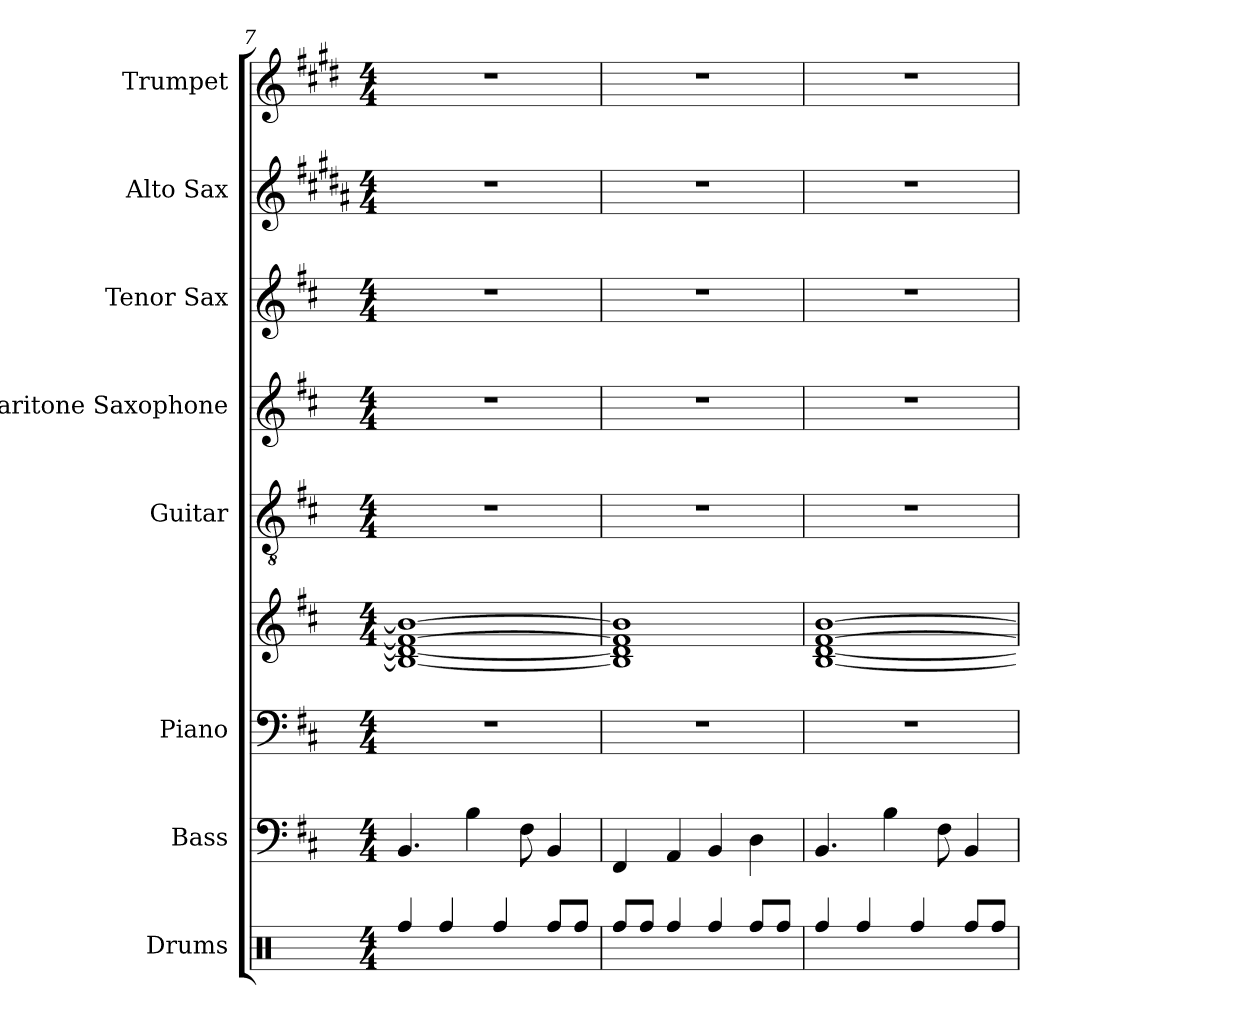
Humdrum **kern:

**kern	**kern	**kern	**kern	**kern	**kern	**kern	**kern	**kern
*part8	*part7	*part6	*part6	*part5	*part4	*part3	*part2	*part1
*staff9	*staff8	*staff7	*staff6	*staff5	*staff4	*staff3	*staff2	*staff1
*I"Drums	*I"Bass	*I"Piano	*	*I"Guitar	*I"Baritone Saxophone	*I"Tenor Sax	*I"Alto Sax	*I"Trumpet
*I'Drums	*I'Bass	*I'Piano	*	*I'Gtr.	*I'Bar. Sax.	*I'Tenor	*I'Alto	*I'Tpt.
!!LO:PB:g=z
*clefX	*clefF4	*clefF4	*clefG2	*clefGv2	*clefG2	*clefG2	*clefG2	*clefG2
*	*ITrd7c12	*	*	*	*ITrd12c21	*ITrd8c14	*ITrd5c9	*ITrd1c2
*k[]	*k[f#c#]	*k[f#c#]	*k[f#c#]	*k[f#c#]	*k[f#c#]	*k[f#c#]	*k[f#c#]	*k[f#c#]
*M4/4	*M4/4	*M4/4	*M4/4	*M4/4	*M4/4	*M4/4	*M4/4	*M4/4
=7	=7	=7	=7	=7	=7	=7	=7	=7
4Rff/	4.BBB/	1r	1B_ 1d_ 1f#_ 1b_	1r	1r	1r	1r	1r
4Rff/	.	.	.	.	.	.	.	.
.	4BB\	.	.	.	.	.	.	.
4Rff/	.	.	.	.	.	.	.	.
.	8FF#\	.	.	.	.	.	.	.
8Rff/L	4BBB/	.	.	.	.	.	.	.
8Rff/J	.	.	.	.	.	.	.	.
=8	=8	=8	=8	=8	=8	=8	=8	=8
8Rff/L	4FFF#/	1r	1B] 1d] 1f#] 1b]	1r	1r	1r	1r	1r
8Rff/J	.	.	.	.	.	.	.	.
4Rff/	4AAA/	.	.	.	.	.	.	.
4Rff/	4BBB/	.	.	.	.	.	.	.
8Rff/L	4DD\	.	.	.	.	.	.	.
8Rff/J	.	.	.	.	.	.	.	.
=9	=9	=9	=9	=9	=9	=9	=9	=9
4Rff/	4.BBB/	1r	[1B [1d [1f# [1b	1r	1r	1r	1r	1r
4Rff/	.	.	.	.	.	.	.	.
.	4BB\	.	.	.	.	.	.	.
4Rff/	.	.	.	.	.	.	.	.
.	8FF#\	.	.	.	.	.	.	.
8Rff/L	4BBB/	.	.	.	.	.	.	.
8Rff/J	.	.	.	.	.	.	.	.
=	=	=	=	=	=	=	=	=
*-	*-	*-	*-	*-	*-	*-	*-	*-
